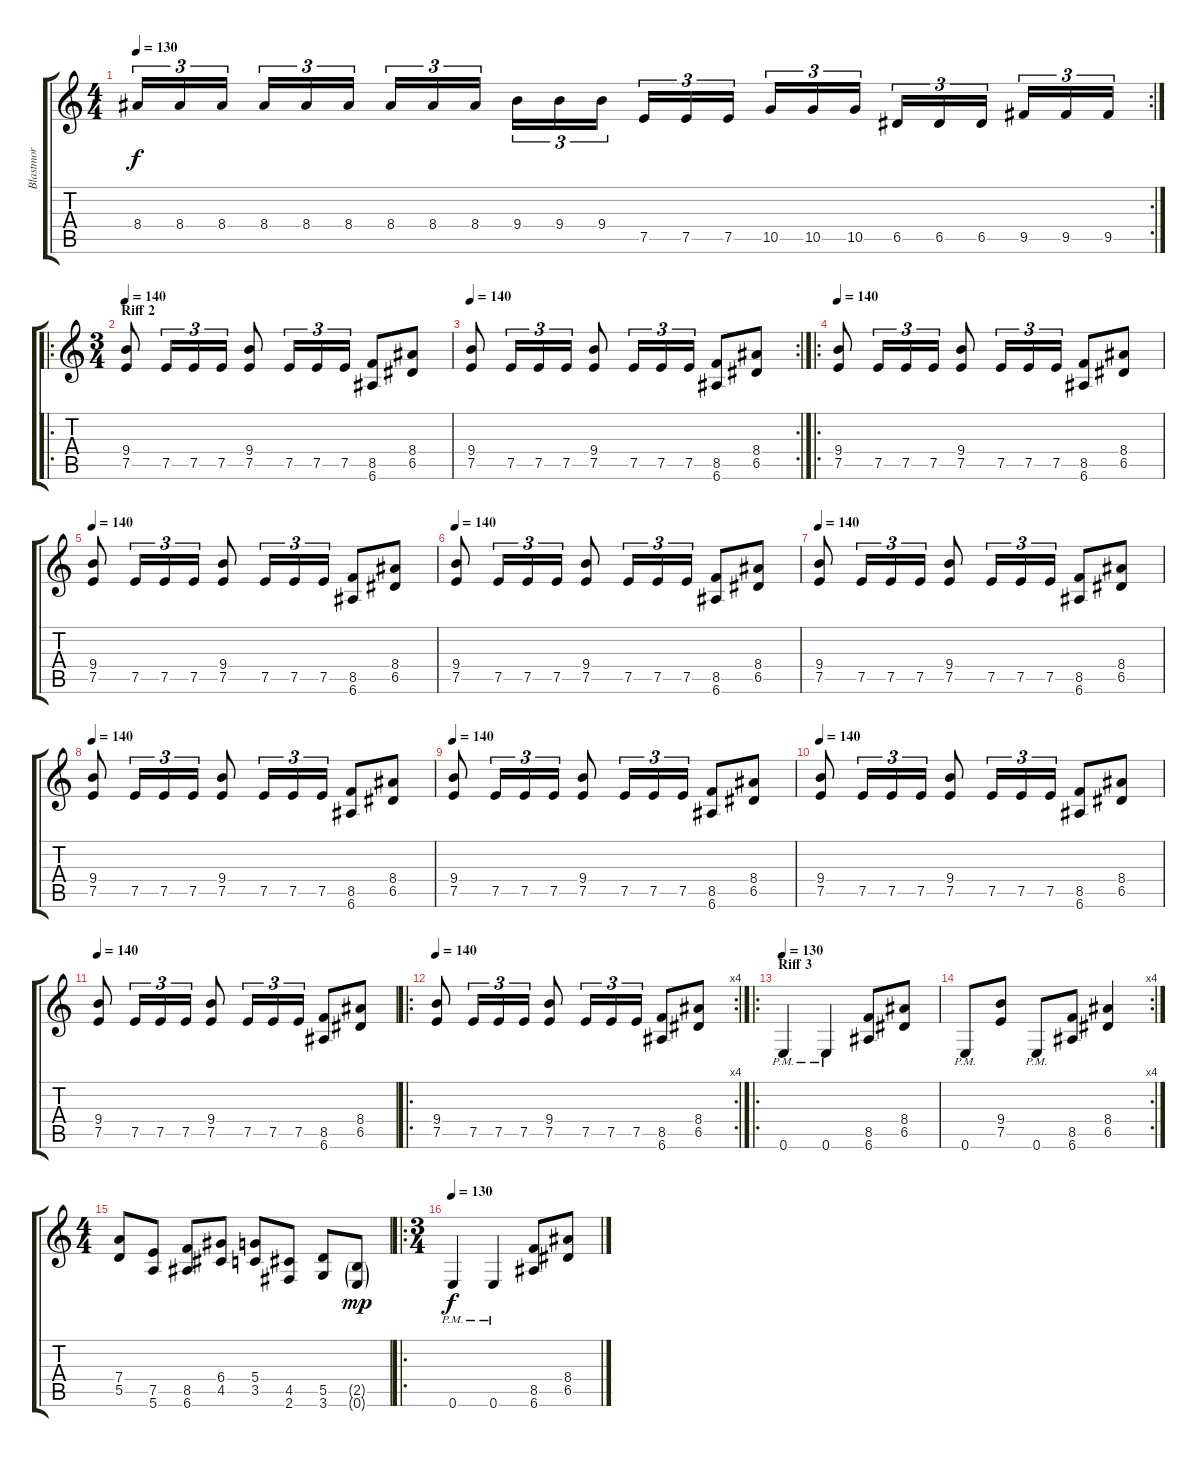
\track ("Blastmor" "Blastmor") {instrument distortionguitar}
\staff {score tabs}
\tuning (E4 B3 G3 D3 A2 E2) {hide}
\rc 2
\ts (4 4)
\tempo 130
\clef g2
\ks c
8.4.16{tu (3 2) dy f} 8.4.16{tu (3 2)} 8.4.16{tu (3 2)} 8.4.16{tu (3 2)} 8.4.16{tu (3 2)} 8.4.16{tu (3 2)} 8.4.16{tu (3 2)} 8.4.16{tu (3 2)} 8.4.16{tu (3 2)} 9.4.16{tu (3 2)} 9.4.16{tu (3 2)} 9.4.16{tu (3 2)} 7.5.16{tu (3 2)} 7.5.16{tu (3 2)} 7.5.16{tu (3 2)} 10.5.16{tu (3 2)} 10.5.16{tu (3 2)} 10.5.16{tu (3 2)} 6.5.16{tu (3 2)} 6.5.16{tu (3 2)} 6.5.16{tu (3 2)} 9.5.16{tu (3 2)} 9.5.16{tu (3 2)} 9.5.16{tu (3 2)} |
\ro
\ts (3 4)
\section ("" "Riff 2")
\tempo 140
(9.4 7.5).8 7.5.16{tu (3 2)} 7.5.16{tu (3 2)} 7.5.16{tu (3 2)} (9.4 7.5).8 7.5.16{tu (3 2)} 7.5.16{tu (3 2)} 7.5.16{tu (3 2)} (8.5 6.6).8 (8.4 6.5).8 |
\rc 2
\tempo 140
(9.4 7.5).8 7.5.16{tu (3 2)} 7.5.16{tu (3 2)} 7.5.16{tu (3 2)} (9.4 7.5).8 7.5.16{tu (3 2)} 7.5.16{tu (3 2)} 7.5.16{tu (3 2)} (8.5 6.6).8 (8.4 6.5).8 |
\ro
\tempo 140
(9.4 7.5).8 7.5.16{tu (3 2)} 7.5.16{tu (3 2)} 7.5.16{tu (3 2)} (9.4 7.5).8 7.5.16{tu (3 2)} 7.5.16{tu (3 2)} 7.5.16{tu (3 2)} (8.5 6.6).8 (8.4 6.5).8 |
\tempo 140
(9.4 7.5).8 7.5.16{tu (3 2)} 7.5.16{tu (3 2)} 7.5.16{tu (3 2)} (9.4 7.5).8 7.5.16{tu (3 2)} 7.5.16{tu (3 2)} 7.5.16{tu (3 2)} (8.5 6.6).8 (8.4 6.5).8 |
\tempo 140
(9.4 7.5).8 7.5.16{tu (3 2)} 7.5.16{tu (3 2)} 7.5.16{tu (3 2)} (9.4 7.5).8 7.5.16{tu (3 2)} 7.5.16{tu (3 2)} 7.5.16{tu (3 2)} (8.5 6.6).8 (8.4 6.5).8 |
\tempo 140
(9.4 7.5).8 7.5.16{tu (3 2)} 7.5.16{tu (3 2)} 7.5.16{tu (3 2)} (9.4 7.5).8 7.5.16{tu (3 2)} 7.5.16{tu (3 2)} 7.5.16{tu (3 2)} (8.5 6.6).8 (8.4 6.5).8 |
\tempo 140
(9.4 7.5).8 7.5.16{tu (3 2)} 7.5.16{tu (3 2)} 7.5.16{tu (3 2)} (9.4 7.5).8 7.5.16{tu (3 2)} 7.5.16{tu (3 2)} 7.5.16{tu (3 2)} (8.5 6.6).8 (8.4 6.5).8 |
\tempo 140
(9.4 7.5).8 7.5.16{tu (3 2)} 7.5.16{tu (3 2)} 7.5.16{tu (3 2)} (9.4 7.5).8 7.5.16{tu (3 2)} 7.5.16{tu (3 2)} 7.5.16{tu (3 2)} (8.5 6.6).8 (8.4 6.5).8 |
\tempo 140
(9.4 7.5).8 7.5.16{tu (3 2)} 7.5.16{tu (3 2)} 7.5.16{tu (3 2)} (9.4 7.5).8 7.5.16{tu (3 2)} 7.5.16{tu (3 2)} 7.5.16{tu (3 2)} (8.5 6.6).8 (8.4 6.5).8 |
\tempo 140
(9.4 7.5).8 7.5.16{tu (3 2)} 7.5.16{tu (3 2)} 7.5.16{tu (3 2)} (9.4 7.5).8 7.5.16{tu (3 2)} 7.5.16{tu (3 2)} 7.5.16{tu (3 2)} (8.5 6.6).8 (8.4 6.5).8 |
\ro
\rc 4
\tempo 140
(9.4 7.5).8 7.5.16{tu (3 2)} 7.5.16{tu (3 2)} 7.5.16{tu (3 2)} (9.4 7.5).8 7.5.16{tu (3 2)} 7.5.16{tu (3 2)} 7.5.16{tu (3 2)} (8.5 6.6).8 (8.4 6.5).8 |
\ro
\section ("" "Riff 3")
\tempo 130
0.6{pm}.4 0.6{pm}.4 (8.5 6.6).8 (8.4 6.5).8 |
\rc 4
0.6{pm}.8 (9.4 7.5).8 0.6{pm}.8 (8.5 6.6).8 (8.4 6.5).4 |
\ts (4 4)
\section ("" "")
(7.4 5.5).8 (7.5 5.6).8 (8.5 6.6).8 (6.4 4.5).8 (5.4 3.5).8 (4.5 2.6).8 (5.5 3.6).8 (2.5{g} 0.6{g}).8{dy mp} |
\ro
\ts (3 4)
\tempo 130
0.6{pm}.4{dy f} 0.6{pm}.4 (8.5 6.6).8 (8.4 6.5).8
